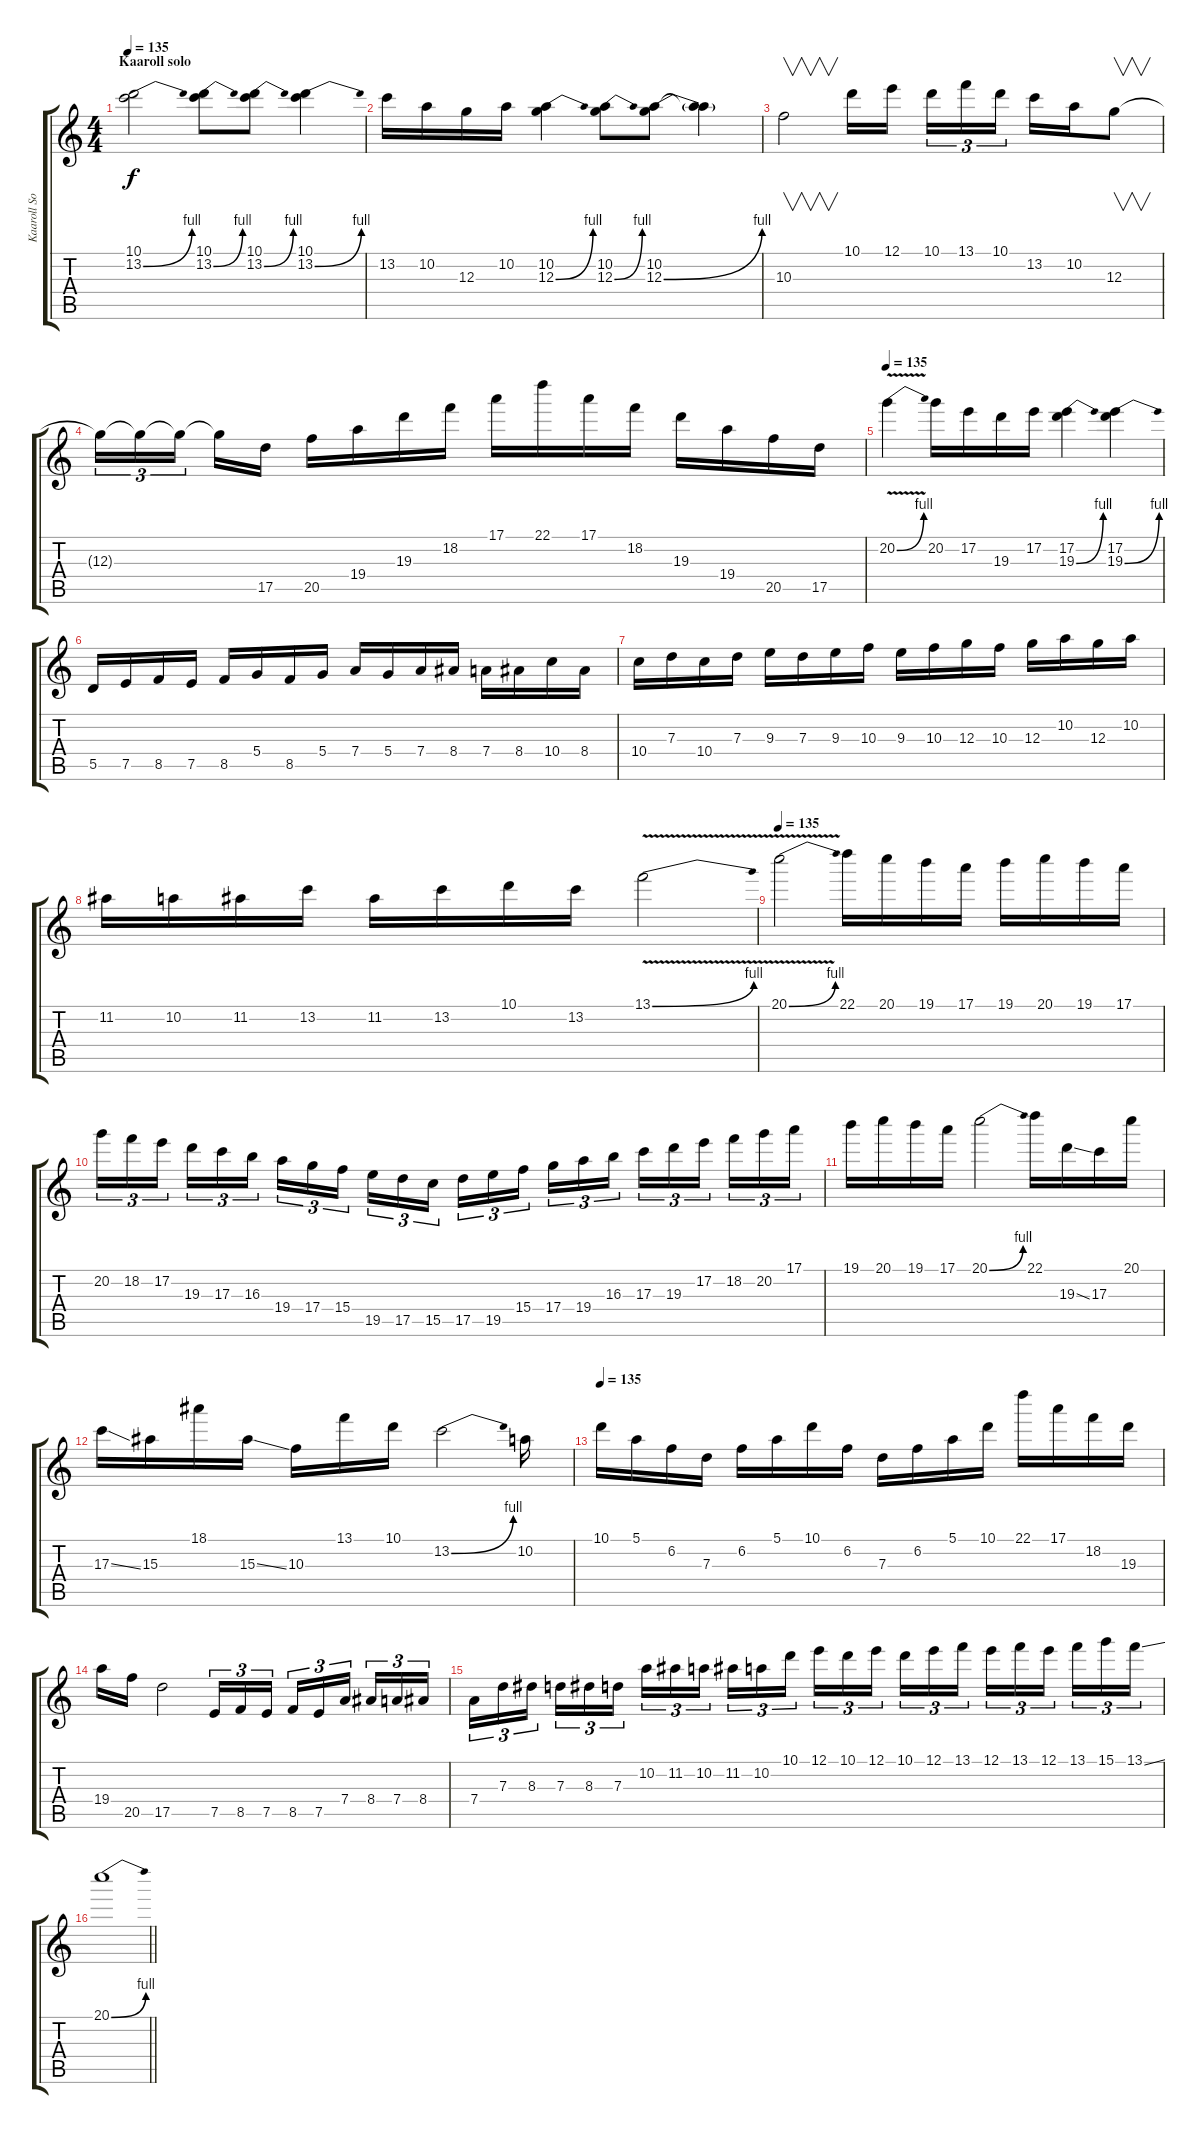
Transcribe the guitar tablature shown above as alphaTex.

\track ("Kaaroll Solo" "Kaaroll So") {instrument overdrivenguitar}
\staff {score tabs}
\tuning (E4 B3 G3 D3 A2 D2) {hide}
\ts (4 4)
\section ("" "Kaaroll solo")
\tempo 135
\clef g2
\ks c
(10.1 13.2{be (bend 0 0 60 4)}).2{dy f} (10.1 13.2{be (bend 0 0 60 4)}).8 (10.1 13.2{be (bend 0 0 60 4)}).8 (10.1 13.2{be (bend 0 0 60 4)}).4 |
13.2.16 10.2.16 12.3.16 10.2.16 (10.2 12.3{be (bend 0 0 60 4)}).4 (10.2 12.3{be (bend 0 0 60 4)}).8 (10.2 12.3{be (bend 0 0 60 4)}).8 (10.2{t} 12.3{t}).4 |
10.3.2{v} 10.1.16 12.1.16{beam splitsecondary} 10.1.16{tu (3 2)} 13.1.16{tu (3 2)} 10.1.16{tu (3 2)} 13.2.16 10.2.16 12.3.8{v} |
12.3{t}.16{tu (3 2)} 12.3{t}.16{tu (3 2)} 12.3{t}.16{tu (3 2) beam splitsecondary} 12.3{t}.16 17.5.16 20.5.16 19.4.16 19.3.16 18.2.16 17.1.16 22.1.16 17.1.16 18.2.16 19.3.16 19.4.16 20.5.16 17.5.16 |
\tempo 135
20.2{be (bend 0 0 60 4) v}.4 20.2.16 17.2.16 19.3.16 17.2.16 (17.2 19.3{be (bend 0 0 60 4)}).4 (17.2 19.3{be (bend 0 0 60 4)}).4 |
5.5.16 7.5.16 8.5.16 7.5.16 8.5.16 5.4.16 8.5.16 5.4.16 7.4.16 5.4.16 7.4.16 8.4.16 7.4.16 8.4.16 10.4.16 8.4.16 |
10.4.16 7.3.16 10.4.16 7.3.16 9.3.16 7.3.16 9.3.16 10.3.16 9.3.16 10.3.16 12.3.16 10.3.16 12.3.16 10.2.16 12.3.16 10.2.16 |
11.2.16 10.2.16 11.2.16 13.2.16 11.2.16 13.2.16 10.1.16 13.2.16 13.1{be (bend 0 0 60 4) v}.2 |
\tempo 135
20.1{be (bend 0 0 60 4) v}.2 22.1.16 20.1.16 19.1.16 17.1.16 19.1.16 20.1.16 19.1.16 17.1.16 |
20.2.16{tu (3 2)} 18.2.16{tu (3 2)} 17.2.16{tu (3 2) beam splitsecondary} 19.3.16{tu (3 2)} 17.3.16{tu (3 2)} 16.3.16{tu (3 2)} 19.4.16{tu (3 2)} 17.4.16{tu (3 2)} 15.4.16{tu (3 2) beam splitsecondary} 19.5.16{tu (3 2)} 17.5.16{tu (3 2)} 15.5.16{tu (3 2)} 17.5.16{tu (3 2)} 19.5.16{tu (3 2)} 15.4.16{tu (3 2) beam splitsecondary} 17.4.16{tu (3 2)} 19.4.16{tu (3 2)} 16.3.16{tu (3 2)} 17.3.16{tu (3 2)} 19.3.16{tu (3 2)} 17.2.16{tu (3 2) beam splitsecondary} 18.2.16{tu (3 2)} 20.2.16{tu (3 2)} 17.1.16{tu (3 2)} |
19.1.16 20.1.16 19.1.16 17.1.16 20.1{be (bend 0 0 60 4)}.2 22.1.16 19.3{ss}.16 17.3.16 20.1.16 |
17.3{ss}.16 15.3.16 18.1.16 15.3{ss}.16 10.3.16 13.1.16 10.1.16 13.2{be (bend 0 0 60 4)}.2 10.2.16 |
\tempo 135
10.1.16 5.1.16 6.2.16 7.3.16 6.2.16 5.1.16 10.1.16 6.2.16 7.3.16 6.2.16 5.1.16 10.1.16 22.1.16 17.1.16 18.2.16 19.3.16 |
19.4.16 20.5.16 17.5.2 7.5.16{tu (3 2)} 8.5.16{tu (3 2)} 7.5.16{tu (3 2)} 8.5.16{tu (3 2)} 7.5.16{tu (3 2)} 7.4.16{tu (3 2) beam splitsecondary} 8.4.16{tu (3 2)} 7.4.16{tu (3 2)} 8.4.16{tu (3 2)} |
7.4.16{tu (3 2)} 7.3.16{tu (3 2)} 8.3.16{tu (3 2) beam splitsecondary} 7.3.16{tu (3 2)} 8.3.16{tu (3 2)} 7.3.16{tu (3 2)} 10.2.16{tu (3 2)} 11.2.16{tu (3 2)} 10.2.16{tu (3 2) beam splitsecondary} 11.2.16{tu (3 2)} 10.2.16{tu (3 2)} 10.1.16{tu (3 2)} 12.1.16{tu (3 2)} 10.1.16{tu (3 2)} 12.1.16{tu (3 2) beam splitsecondary} 10.1.16{tu (3 2)} 12.1.16{tu (3 2)} 13.1.16{tu (3 2)} 12.1.16{tu (3 2)} 13.1.16{tu (3 2)} 12.1.16{tu (3 2) beam splitsecondary} 13.1.16{tu (3 2)} 15.1.16{tu (3 2)} 13.1{ss}.16{tu (3 2)} |
\barLineRight lightlight
20.1{be (bend 0 0 60 4)}.1
